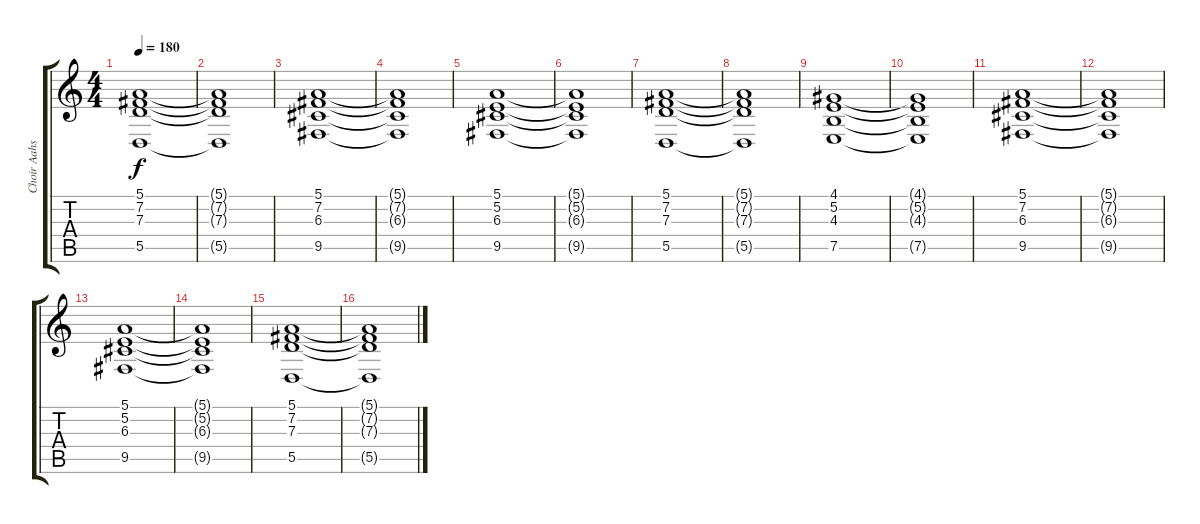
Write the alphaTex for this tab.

\track ("Choir Aahs" "Choir Aahs") {instrument choiraahs}
\staff {score tabs}
\tuning (E4 B3 G3 D3 A2 E2) {hide}
\ts (4 4)
\tempo 180
\clef g2
\ks c
(5.1 7.2 7.3 5.5).1{dy f} |
(5.1{t} 7.2{t} 7.3{t} 5.5{t}).1 |
(5.1 7.2 6.3 9.5).1 |
(5.1{t} 7.2{t} 6.3{t} 9.5{t}).1 |
(5.1 5.2 6.3 9.5).1 |
(5.1{t} 5.2{t} 6.3{t} 9.5{t}).1 |
(5.1 7.2 7.3 5.5).1 |
(5.1{t} 7.2{t} 7.3{t} 5.5{t}).1 |
(4.1 5.2 4.3 7.5).1 |
(4.1{t} 5.2{t} 4.3{t} 7.5{t}).1 |
(5.1 7.2 6.3 9.5).1 |
(5.1{t} 7.2{t} 6.3{t} 9.5{t}).1 |
(5.1 5.2 6.3 9.5).1 |
(5.1{t} 5.2{t} 6.3{t} 9.5{t}).1 |
(5.1 7.2 7.3 5.5).1 |
(5.1{t} 7.2{t} 7.3{t} 5.5{t}).1
